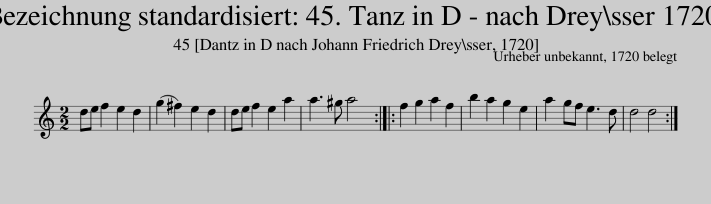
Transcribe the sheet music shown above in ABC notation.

X:1
L:1/8
M:2/2
I:linebreak $
K:C
V:1 treble
V:1
 de f2 e2 d2 | (g2 ^f2) e2 d2 | de f2 e2 a2 | a3 ^g a4 :: f2 g2 a2 f2 | %5
 b2 a2 g2 e2 | a2 gf e3 d | d4 d4 :| %8
